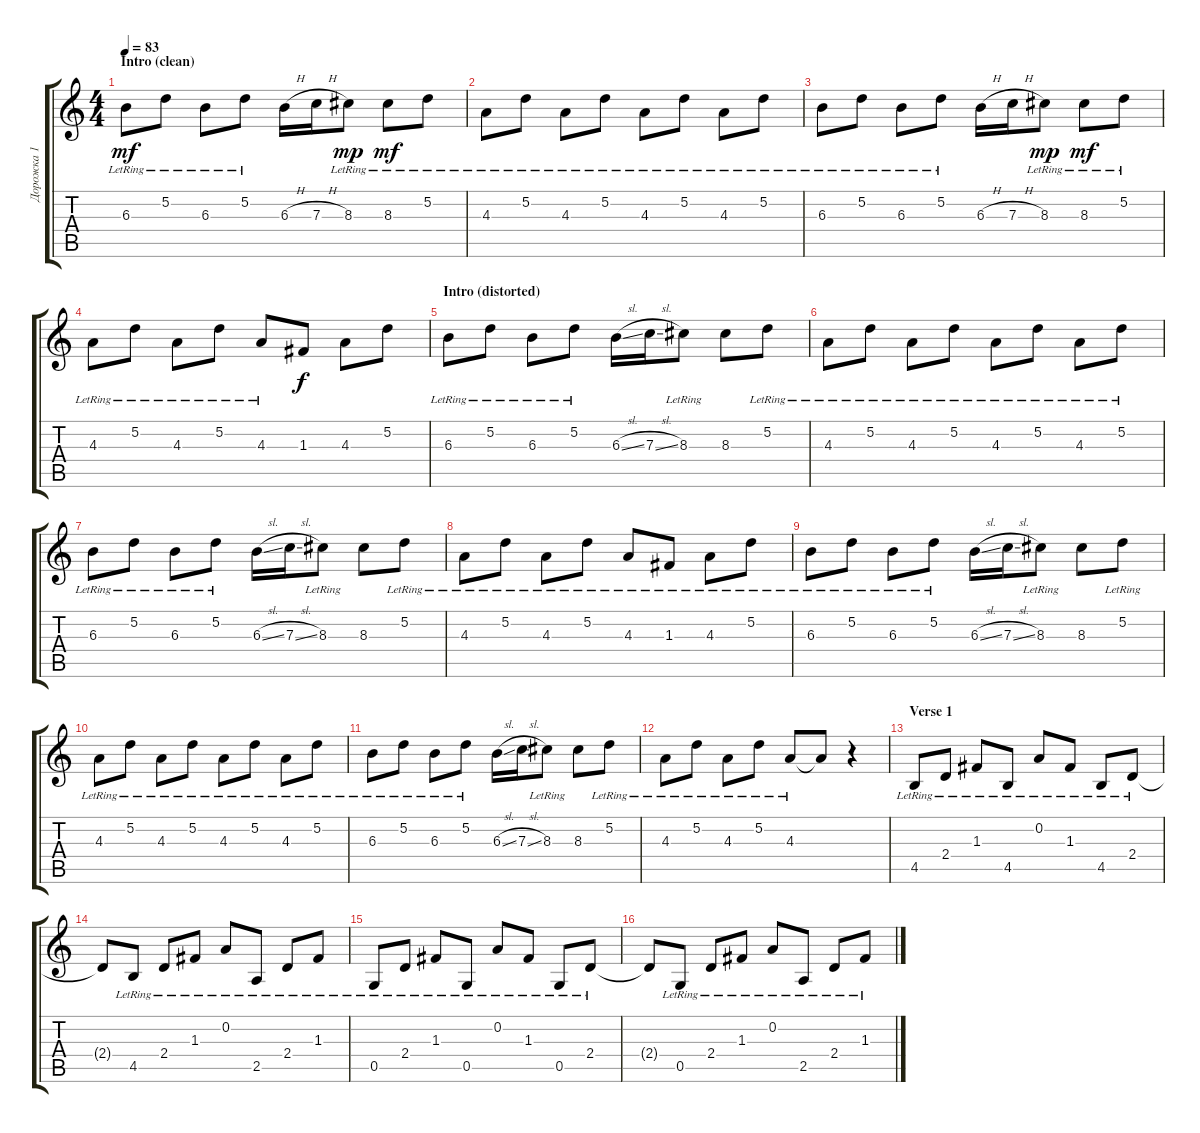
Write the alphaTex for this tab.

\track ("Дорожка 1" "Дорожка 1") {instrument electricguitarclean}
\staff {score tabs}
\tuning (D4 A3 F3 C3 G2 D2) {hide}
\ts (4 4)
\section ("" "Intro (clean)")
\tempo 83
\clef g2
\ks c
6.3{lr}.8{dy mf instrument electricguitarclean} 5.2{lr}.8 6.3{lr}.8 5.2{lr}.8 6.3{h}.16 7.3{h}.16 8.3{lr}.8{dy mp} 8.3{lr}.8{dy mf} 5.2{lr}.8 |
4.3{lr}.8 5.2{lr}.8 4.3{lr}.8 5.2{lr}.8 4.3{lr}.8 5.2{lr}.8 4.3{lr}.8 5.2{lr}.8 |
6.3{lr}.8 5.2{lr}.8 6.3{lr}.8 5.2{lr}.8 6.3{h}.16 7.3{h}.16 8.3{lr}.8{dy mp} 8.3{lr}.8{dy mf} 5.2{lr}.8 |
4.3{lr}.8 5.2{lr}.8 4.3{lr}.8 5.2{lr}.8 4.3{lr}.8 1.3.8{dy f} 4.3.8 5.2.8 |
\section ("" "Intro (distorted)")
6.3{lr}.8{instrument distortionguitar} 5.2{lr}.8 6.3{lr}.8 5.2{lr}.8 6.3{sl}.16 7.3{sl}.16 8.3{lr}.8 8.3.8 5.2{lr}.8 |
4.3{lr}.8 5.2{lr}.8 4.3{lr}.8 5.2{lr}.8 4.3{lr}.8 5.2{lr}.8 4.3{lr}.8 5.2{lr}.8 |
6.3{lr}.8 5.2{lr}.8 6.3{lr}.8 5.2{lr}.8 6.3{sl}.16 7.3{sl}.16 8.3{lr}.8 8.3.8 5.2{lr}.8 |
4.3{lr}.8 5.2{lr}.8 4.3{lr}.8 5.2{lr}.8 4.3{lr}.8 1.3{lr}.8 4.3{lr}.8 5.2{lr}.8 |
6.3{lr}.8 5.2{lr}.8 6.3{lr}.8 5.2{lr}.8 6.3{sl}.16 7.3{sl}.16 8.3{lr}.8 8.3.8 5.2{lr}.8 |
4.3{lr}.8 5.2{lr}.8 4.3{lr}.8 5.2{lr}.8 4.3{lr}.8 5.2{lr}.8 4.3{lr}.8 5.2{lr}.8 |
6.3{lr}.8 5.2{lr}.8 6.3{lr}.8 5.2{lr}.8 6.3{sl}.16 7.3{sl}.16 8.3{lr}.8 8.3.8 5.2{lr}.8 |
4.3{lr}.8 5.2{lr}.8 4.3{lr}.8 5.2{lr}.8 4.3{lr}.8 4.3{t}.8 r.4 |
\section ("" "Verse 1")
4.5{lr}.8{instrument electricguitarclean} 2.4{lr}.8 1.3{lr}.8 4.5{lr}.8 0.2{lr}.8 1.3{lr}.8 4.5{lr}.8 2.4{lr}.8 |
2.4{t}.8 4.5{lr}.8 2.4{lr}.8 1.3{lr}.8 0.2{lr}.8 2.5{lr}.8 2.4{lr}.8 1.3{lr}.8 |
0.5{lr}.8 2.4{lr}.8 1.3{lr}.8 0.5{lr}.8 0.2{lr}.8 1.3{lr}.8 0.5{lr}.8 2.4{lr}.8 |
2.4{t}.8 0.5{lr}.8 2.4{lr}.8 1.3{lr}.8 0.2{lr}.8 2.5{lr}.8 2.4{lr}.8 1.3{lr}.8
